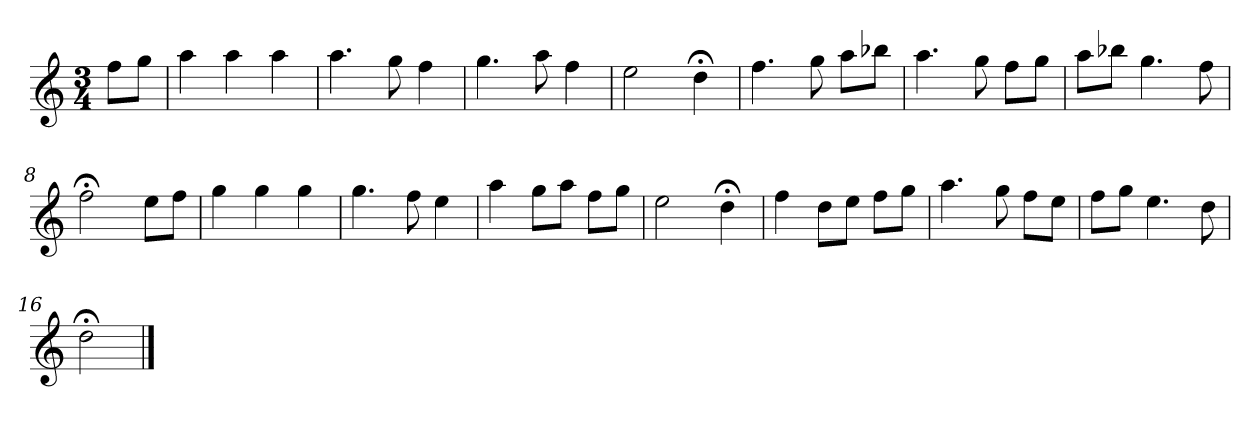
**kern
*part1
*staff1
*k[]
*D:dor
*M3/4
*MM120
=
8ffL
8ggJ
=1
4aa
4aa
4aa
=2
4.aa
8gg
4ff
=3
4.gg
8aa
4ff
=4
2ee
4dd;<
=5
4.ff
8gg
8aaL
8bb-XJ
=6
4.aa
8gg
8ffL
8ggJ
=7
8aaL
8bb-XJ
4.gg
8ff
=8
2ff;<
8eeL
8ffJ
=9
4gg
4gg
4gg
=10
4.gg
8ff
4ee
=11
4aa
8ggL
8aaJ
8ffL
8ggJ
=12
2ee
4dd;<
=13
4ff
8ddL
8eeJ
8ffL
8ggJ
=14
4.aa
8gg
8ffL
8eeJ
=15
8ffL
8ggJ
4.ee
8dd
=16
2dd;<
==
*-
